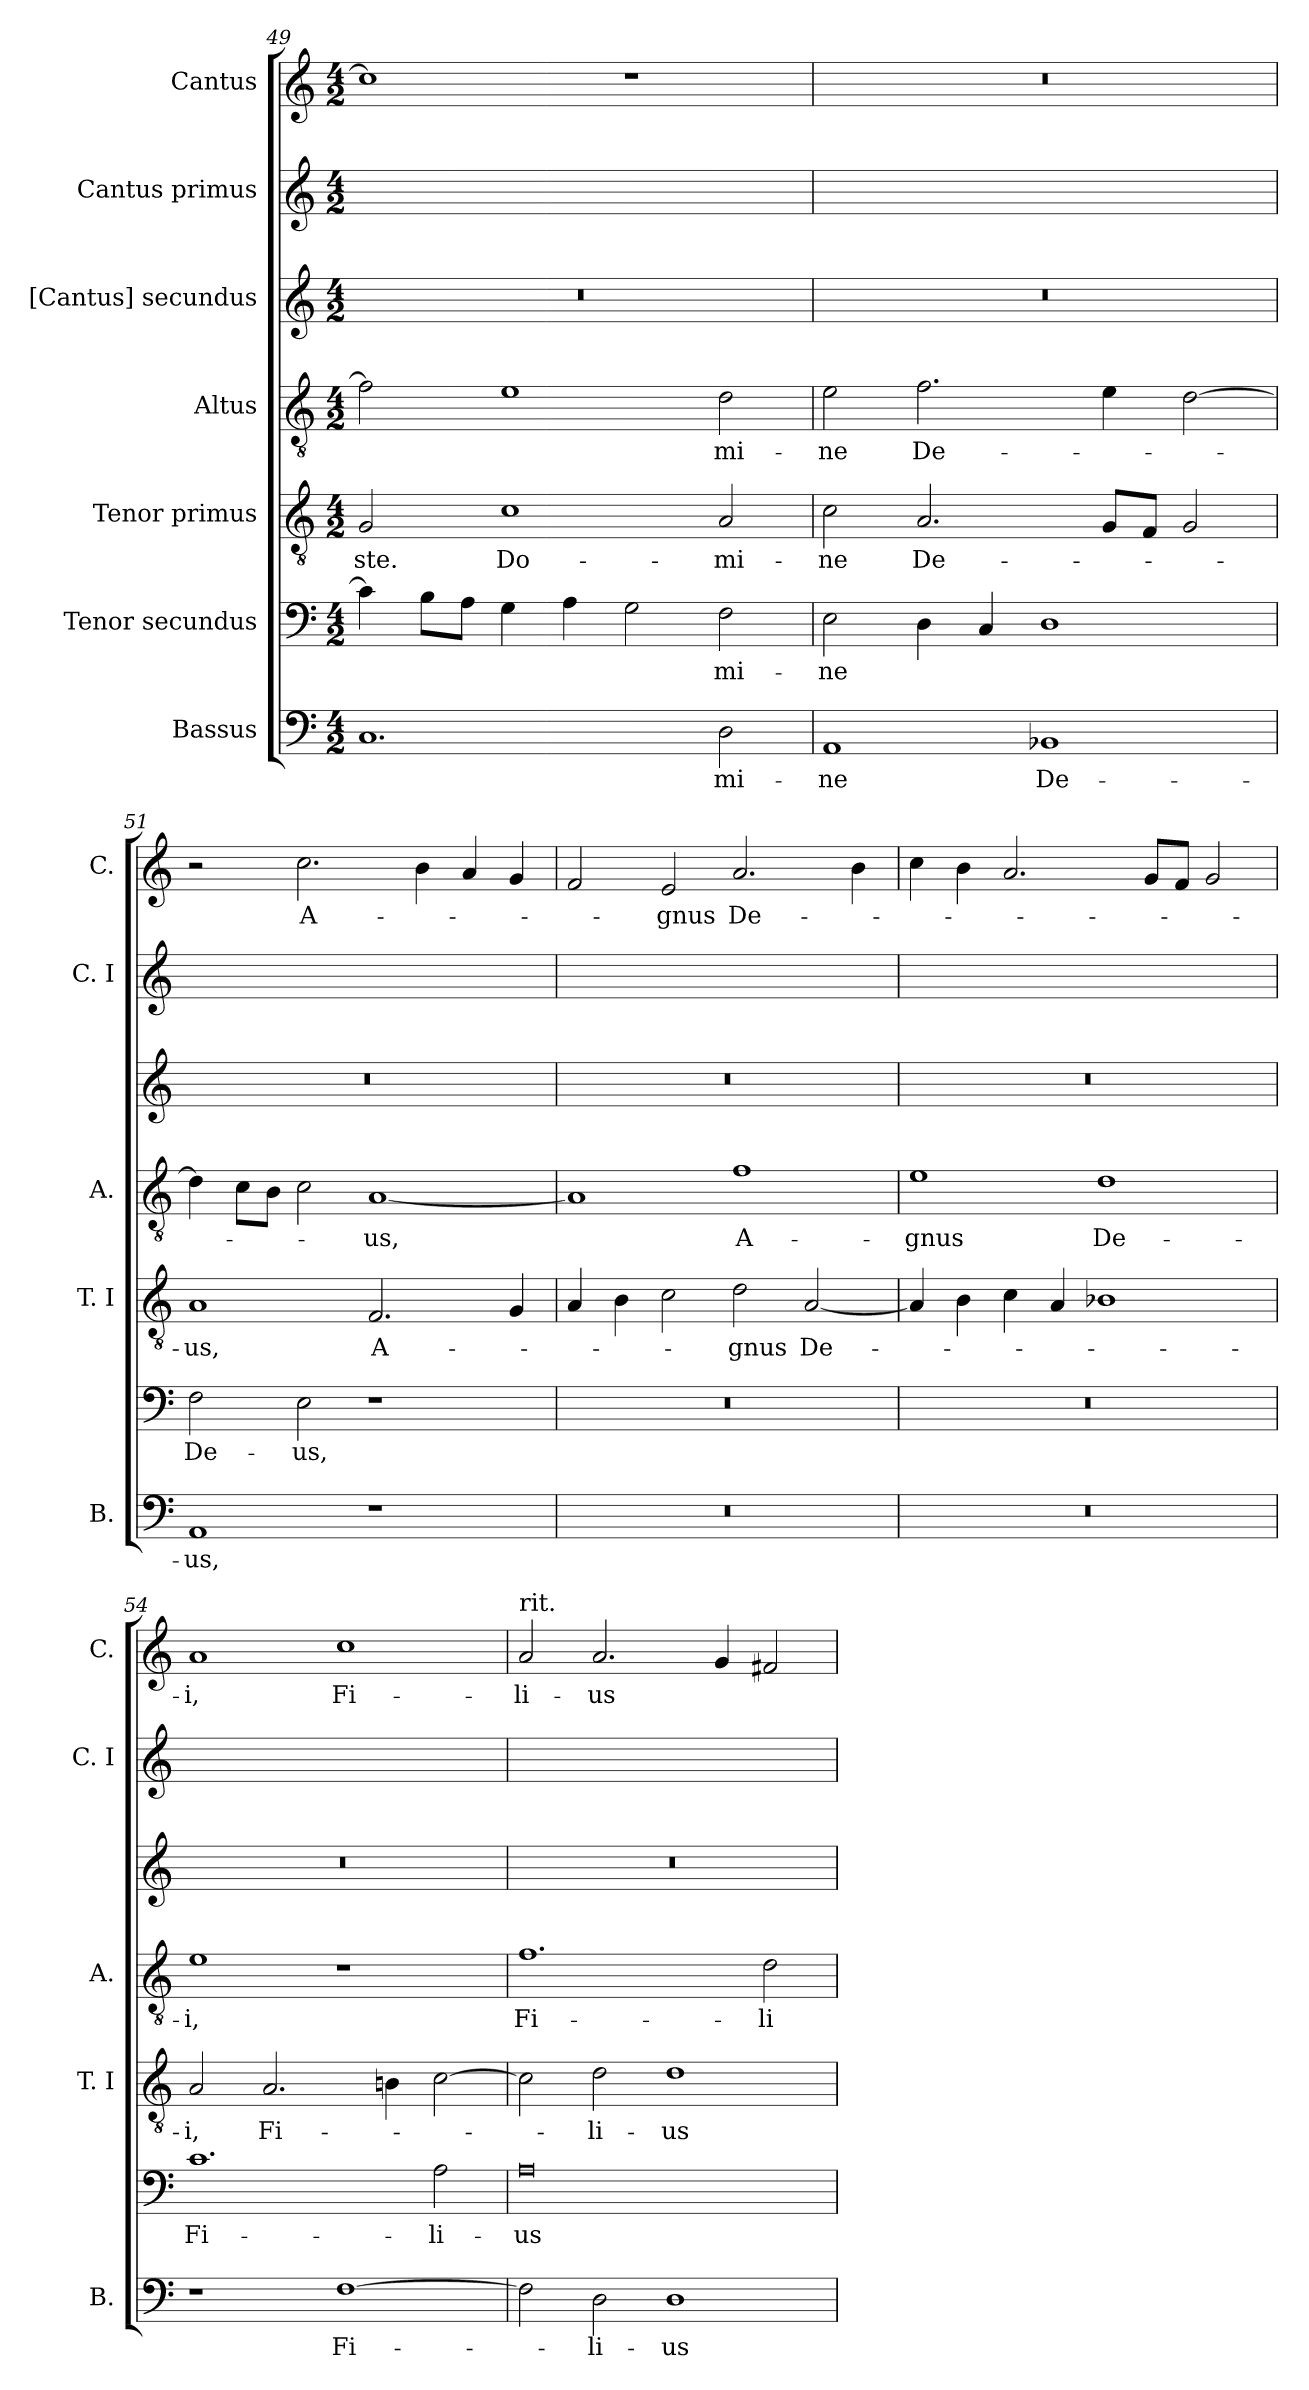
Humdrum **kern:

**kern	**text	**kern	**text	**kern	**text	**kern	**text	**kern	**kern	**kern	**text
*part7	*part7	*part6	*part6	*part5	*part5	*part4	*part4	*part3	*part2	*part1	*part1
*staff7	*staff7	*staff6	*staff6	*staff5	*staff5	*staff4	*staff4	*staff3	*staff2	*staff1	*staff1
*I"Bassus	*	*I"Tenor secundus	*	*I"Tenor primus	*	*I"Altus	*	*I"[Cantus] secundus	*I"Cantus primus	*I"Cantus	*
*I'B.	*	*	*	*I'T. I	*	*I'A.	*	*	*I'C. I	*I'C.	*
*clefF4	*	*clefF4	*	*clefGv2	*	*clefGv2	*	*clefG2	*clefG2	*clefG2	*
*	*	*	*	*ITrd7c12	*	*ITrd7c12	*	*	*	*	*
*k[]	*	*k[]	*	*k[]	*	*k[]	*	*k[]	*k[]	*k[]	*
*C:	*	*C:	*	*C:	*	*C:	*	*C:	*C:	*C:	*
*M4/2	*	*M4/2	*	*M4/2	*	*M4/2	*	*M4/2	*M4/2	*M4/2	*
=49	=49	=49	=49	=49	=49	=49	=49	=49	=49	=49	=49
!	!	!	!	!	!LO:LY:b:color=#000000	!	!	!LO:N:vis=1	!LO:N:vis=1	!	!
1.Ci	.	4ci\]	.	2GGi/	-ste.	2Fi\]	.	0r	0ryy	1cci]	.
.	.	8Bi\L	.	.	.	.	.	.	.	.	.
.	.	8Ai\J	.	.	.	.	.	.	.	.	.
!	!	!	!	!	!LO:LY:b:color=#000000	!	!	!	!	!	!
.	.	4Gi\	.	1Ci	Do-	1Ei	.	.	.	.	.
.	.	4Ai\	.	.	.	.	.	.	.	.	.
.	.	2Gi\	.	.	.	.	.	.	.	1r	.
!	!LO:LY:b:color=#000000	!	!	!	!	!	!	!	!	!	!
!	!	!	!LO:LY:b:color=#000000	!	!	!	!	!	!	!	!
!	!	!	!	!	!LO:LY:b:color=#000000	!	!	!	!	!	!
!	!	!	!	!	!	!	!LO:LY:b:color=#000000	!	!	!	!
2Di\	-mi-	2Fi\	-mi-	2AAi/	-mi-	2Di\	-mi-	.	.	.	.
=50	=50	=50	=50	=50	=50	=50	=50	=50	=50	=50	=50
!	!LO:LY:b:color=#000000	!	!	!	!	!	!	!	!	!	!
!	!	!	!LO:LY:b:color=#000000	!	!	!	!	!	!	!	!
!	!	!	!	!	!LO:LY:b:color=#000000	!	!	!	!	!	!
!	!	!	!	!	!	!	!LO:LY:b:color=#000000	!LO:N:vis=1	!LO:N:vis=1	!LO:N:vis=1	!
1AAi	-ne	2Ei\	-ne	2Ci\	-ne	2Ei\	-ne	0r	0ryy	0r	.
!	!	!	!	!	!LO:LY:b:color=#000000	!	!	!	!	!	!
!	!	!	!	!	!	!	!LO:LY:b:color=#000000	!	!	!	!
.	.	4Di\	.	2.AAi/	De-	2.Fi\	De-	.	.	.	.
.	.	4Ci/	.	.	.	.	.	.	.	.	.
!	!LO:LY:b:color=#000000	!	!	!	!	!	!	!	!	!	!
1BB-Xi	De-	1Di	.	.	.	.	.	.	.	.	.
.	.	.	.	8GGi/L	.	4Ei\	.	.	.	.	.
.	.	.	.	8FFi/J	.	.	.	.	.	.	.
.	.	.	.	2GGi/	.	[2Di\	.	.	.	.	.
=51	=51	=51	=51	=51	=51	=51	=51	=51	=51	=51	=51
!	!LO:LY:b:color=#000000	!	!	!	!	!	!	!	!	!	!
!	!	!	!LO:LY:b:color=#000000	!	!	!	!	!	!	!	!
!	!	!	!	!	!LO:LY:b:color=#000000	!	!	!LO:N:vis=1	!LO:N:vis=1	!	!
1AAi	-us,	2Fi\	De-	1AAi	-us,	4Di\]	.	0r	0ryy	2r	.
.	.	.	.	.	.	8Ci\L	.	.	.	.	.
.	.	.	.	.	.	8BBi\J	.	.	.	.	.
!	!	!	!LO:LY:b:color=#000000	!	!	!	!	!	!	!	!
!	!	!	!	!	!	!	!	!	!	!	!LO:LY:b:color=#000000
.	.	2Ei\	-us,	.	.	2Ci\	.	.	.	2.cci\	A-
!	!	!	!	!	!LO:LY:b:color=#000000	!	!	!	!	!	!
!	!	!	!	!	!	!	!LO:LY:b:color=#000000	!	!	!	!
1r	.	1r	.	2.FFi/	A-	[1AAi	-us,	.	.	.	.
.	.	.	.	.	.	.	.	.	.	4bi\	.
.	.	.	.	.	.	.	.	.	.	4ai/	.
.	.	.	.	4GGi/	.	.	.	.	.	4gi/	.
!!LO:PB:g=z
=52	=52	=52	=52	=52	=52	=52	=52	=52	=52	=52	=52
!LO:N:vis=1	!	!LO:N:vis=1	!	!	!	!	!	!LO:N:vis=1	!LO:N:vis=1	!	!
0r	.	0r	.	4AAi/	.	1AAi]	.	0r	0ryy	2fi/	.
.	.	.	.	4BBi\	.	.	.	.	.	.	.
!	!	!	!	!	!	!	!	!	!	!	!LO:LY:b:color=#000000
.	.	.	.	2Ci\	.	.	.	.	.	2ei/	-gnus
!	!	!	!	!	!LO:LY:b:color=#000000	!	!	!	!	!	!
!	!	!	!	!	!	!	!LO:LY:b:color=#000000	!	!	!	!
!	!	!	!	!	!	!	!	!	!	!	!LO:LY:b:color=#000000
.	.	.	.	2Di\	-gnus	1Fi	A-	.	.	2.ai/	De-
!	!	!	!	!	!LO:LY:b:color=#000000	!	!	!	!	!	!
.	.	.	.	[2AAi/	De-	.	.	.	.	.	.
.	.	.	.	.	.	.	.	.	.	4bi\	.
=53	=53	=53	=53	=53	=53	=53	=53	=53	=53	=53	=53
!LO:N:vis=1	!	!LO:N:vis=1	!	!	!	!	!	!	!	!	!
!	!	!	!	!	!	!	!LO:LY:b:color=#000000	!LO:N:vis=1	!LO:N:vis=1	!	!
0r	.	0r	.	4AAi/]	.	1Ei	-gnus	0r	0ryy	4cci\	.
.	.	.	.	4BBi\	.	.	.	.	.	4bi\	.
.	.	.	.	4Ci\	.	.	.	.	.	2.ai/	.
.	.	.	.	4AAi/	.	.	.	.	.	.	.
!	!	!	!	!	!	!	!LO:LY:b:color=#000000	!	!	!	!
.	.	.	.	1BB-Xi	.	1Di	De-	.	.	.	.
.	.	.	.	.	.	.	.	.	.	8gi/L	.
.	.	.	.	.	.	.	.	.	.	8fi/J	.
.	.	.	.	.	.	.	.	.	.	2gi/	.
=54	=54	=54	=54	=54	=54	=54	=54	=54	=54	=54	=54
!	!	!	!LO:LY:b:color=#000000	!	!	!	!	!	!	!	!
!	!	!	!	!	!LO:LY:b:color=#000000	!	!	!	!	!	!
!	!	!	!	!	!	!	!LO:LY:b:color=#000000	!LO:N:vis=1	!LO:N:vis=1	!	!
!	!	!	!	!	!	!	!	!	!	!	!LO:LY:b:color=#000000
1r	.	1.ci	Fi-	2AAi/	-i,	1Ei	-i,	0r	0ryy	1ai	-i,
!	!	!	!	!	!LO:LY:b:color=#000000	!	!	!	!	!	!
.	.	.	.	2.AAi/	Fi-	.	.	.	.	.	.
!	!LO:LY:b:color=#000000	!	!	!	!	!	!	!	!	!	!
!	!	!	!	!	!	!	!	!	!	!	!LO:LY:b:color=#000000
[1Fi	Fi-	.	.	.	.	1r	.	.	.	1cci	Fi-
.	.	.	.	4BBni\	.	.	.	.	.	.	.
!	!	!	!LO:LY:b:color=#000000	!	!	!	!	!	!	!	!
.	.	2Ai\	-li-	[2Ci\	.	.	.	.	.	.	.
=55	=55	=55	=55	=55	=55	=55	=55	=55	=55	=55	=55
!	!	!	!LO:LY:b:color=#000000	!	!	!	!	!	!	!	!
!	!	!	!	!	!	!	!LO:LY:b:color=#000000	!LO:N:vis=1	!LO:N:vis=1	!	!
!	!	!	!	!	!	!	!	!	!	!LO:TX:t=rit.	!
!	!	!	!	!	!	!	!	!	!	!	!LO:LY:b:color=#000000
2Fi\]	.	0Ai	-us	2Ci\]	.	1.Fi	Fi-	0r	0ryy	2ai/	-li-
!	!LO:LY:b:color=#000000	!	!	!	!	!	!	!	!	!	!
!	!	!	!	!	!LO:LY:b:color=#000000	!	!	!	!	!	!
!	!	!	!	!	!	!	!	!	!	!	!LO:LY:b:color=#000000
2Di\	-li-	.	.	2Di\	-li-	.	.	.	.	2.ai/	-us
!	!LO:LY:b:color=#000000	!	!	!	!	!	!	!	!	!	!
!	!	!	!	!	!LO:LY:b:color=#000000	!	!	!	!	!	!
1Di	-us	.	.	1Di	-us	.	.	.	.	.	.
.	.	.	.	.	.	.	.	.	.	4gi/	.
!	!	!	!	!	!	!	!LO:LY:b:color=#000000	!	!	!	!
.	.	.	.	.	.	2Di\	-li-	.	.	2f#Xi/	.
=	=	=	=	=	=	=	=	=	=	=	=
*-	*-	*-	*-	*-	*-	*-	*-	*-	*-	*-	*-
